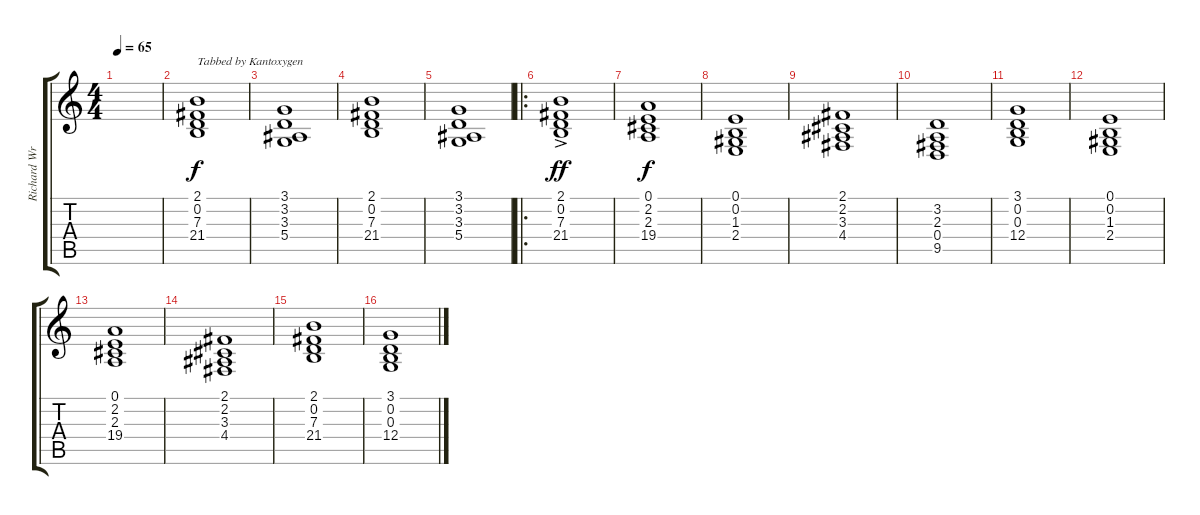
\track ("Richard Wright" "Richard Wr") {instrument drawbarorgan}
\staff {score tabs}
\tuning (E4 B3 G3 D3 A2 E2) {hide}
\ts (4 4)
\tempo 65
\clef g2
\ks c
|
(2.1 0.2 7.3 21.4).1{txt "Tabbed by Kantoxygen"} |
(3.1 3.2 3.3 5.4).1 |
(2.1 0.2 7.3 21.4).1 |
(3.1 3.2 3.3 5.4).1 |
\ro
(2.1{ac} 0.2{ac} 7.3{ac} 21.4{ac}).1{dy ff} |
(0.1 2.2 2.3 19.4).1{dy f} |
(0.1 0.2 1.3 2.4).1 |
(2.1 2.2 3.3 4.4).1 |
(3.2 2.3 0.4 9.5).1 |
(3.1 0.2 0.3 12.4).1 |
(0.1 0.2 1.3 2.4).1 |
(0.1 2.2 2.3 19.4).1 |
(2.1 2.2 3.3 4.4).1 |
(2.1 0.2 7.3 21.4).1 |
(3.1 0.2 0.3 12.4).1
